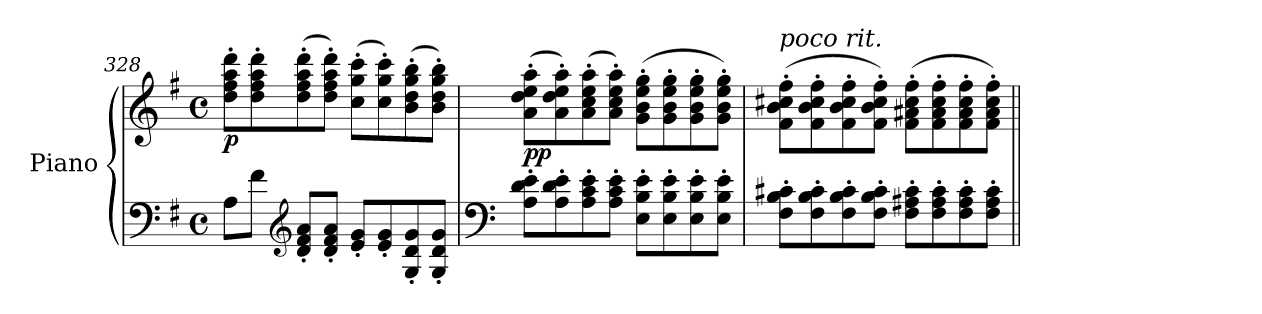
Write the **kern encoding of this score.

**kern	**kern	**dynam
*part1	*part1	*part1
*staff2	*staff1	*staff1/2
*I"Piano	*	*
*I'Pno.	*	*
*clefF4	*clefG2	*
*k[f#]	*k[f#]	*
*M4/4	*M4/4	*
*met(c)	*met(c)	*
=328	=328	=328
!	!	!LO:DY:b
8A\	8dd\' 8ff#\' 8aa\' 8ddd\'L	p
8f#\J	8dd\' 8ff#\' 8aa\' 8ddd\'	.
*clefG2	*	*
8d/' 8f#/' 8a/'L	(8dd\' 8ff#\' 8aa\' 8ddd\'	.
8d/' 8f#/' 8a/'J	8dd\' 8ff#\' 8aa\' 8ddd\'J)	.
8e/' 8g/'L	(8cc\' 8gg\' 8ccc\'L	.
8e/' 8g/'	8cc\' 8gg\' 8ccc\')	.
8G/' 8d/' 8g/'	(8b\' 8dd\' 8gg\' 8bb\'	.
8G/' 8d/' 8g/'J	8b\' 8dd\' 8gg\' 8bb\'J)	.
=329	=329	=329
*clefF4	*	*
!	!	!LO:DY:b
8A\' 8d\' 8e\'L	(8a\' 8dd\' 8ee\' 8aa\'L	pp
8A\' 8d\' 8e\'	8a\' 8dd\' 8ee\' 8aa\')	.
8A\' 8c\' 8e\'	(8a\' 8cc\' 8ee\' 8aa\'	.
8A\' 8c\' 8e\'J	8a\' 8cc\' 8ee\' 8aa\'J)	.
8E\' 8B\' 8e\'L	(8g\' 8b\' 8ee\' 8gg\'L	.
8E\' 8B\' 8e\'	8g\' 8b\' 8ee\' 8gg\'	.
8E\' 8B\' 8e\'	8g\' 8b\' 8ee\' 8gg\'	.
8E\' 8B\' 8e\'J	8g\' 8b\' 8ee\' 8gg\'J)	.
=330	=330	=330
!	!LO:TX:a:i:t=poco rit.	!
8F#\' 8B\' 8c#X\'L	(8f#\' 8b\' 8cc#X\' 8ff#\'L	.
8F#\' 8B\' 8c#\'	8f#\' 8b\' 8cc#\' 8ff#\'	.
*	*MM78	*
8F#\' 8B\' 8c#\'	8f#\' 8b\' 8cc#\' 8ff#\'	.
8F#\' 8B\' 8c#\'J	8f#\' 8b\' 8cc#\' 8ff#\'J)	.
*	*MM76	*
8F#\' 8A#X\' 8c#\'L	(8f#\' 8a#X\' 8cc#\' 8ff#\'L	.
8F#\' 8A#\' 8c#\'	8f#\' 8a#\' 8cc#\' 8ff#\'	.
*	*MM74	*
8F#\' 8A#\' 8c#\'	8f#\' 8a#\' 8cc#\' 8ff#\'	.
8F#\' 8A#\' 8c#\'J	8f#\' 8a#\' 8cc#\' 8ff#\'J)	.
=||	=||	=||
*-	*-	*-
